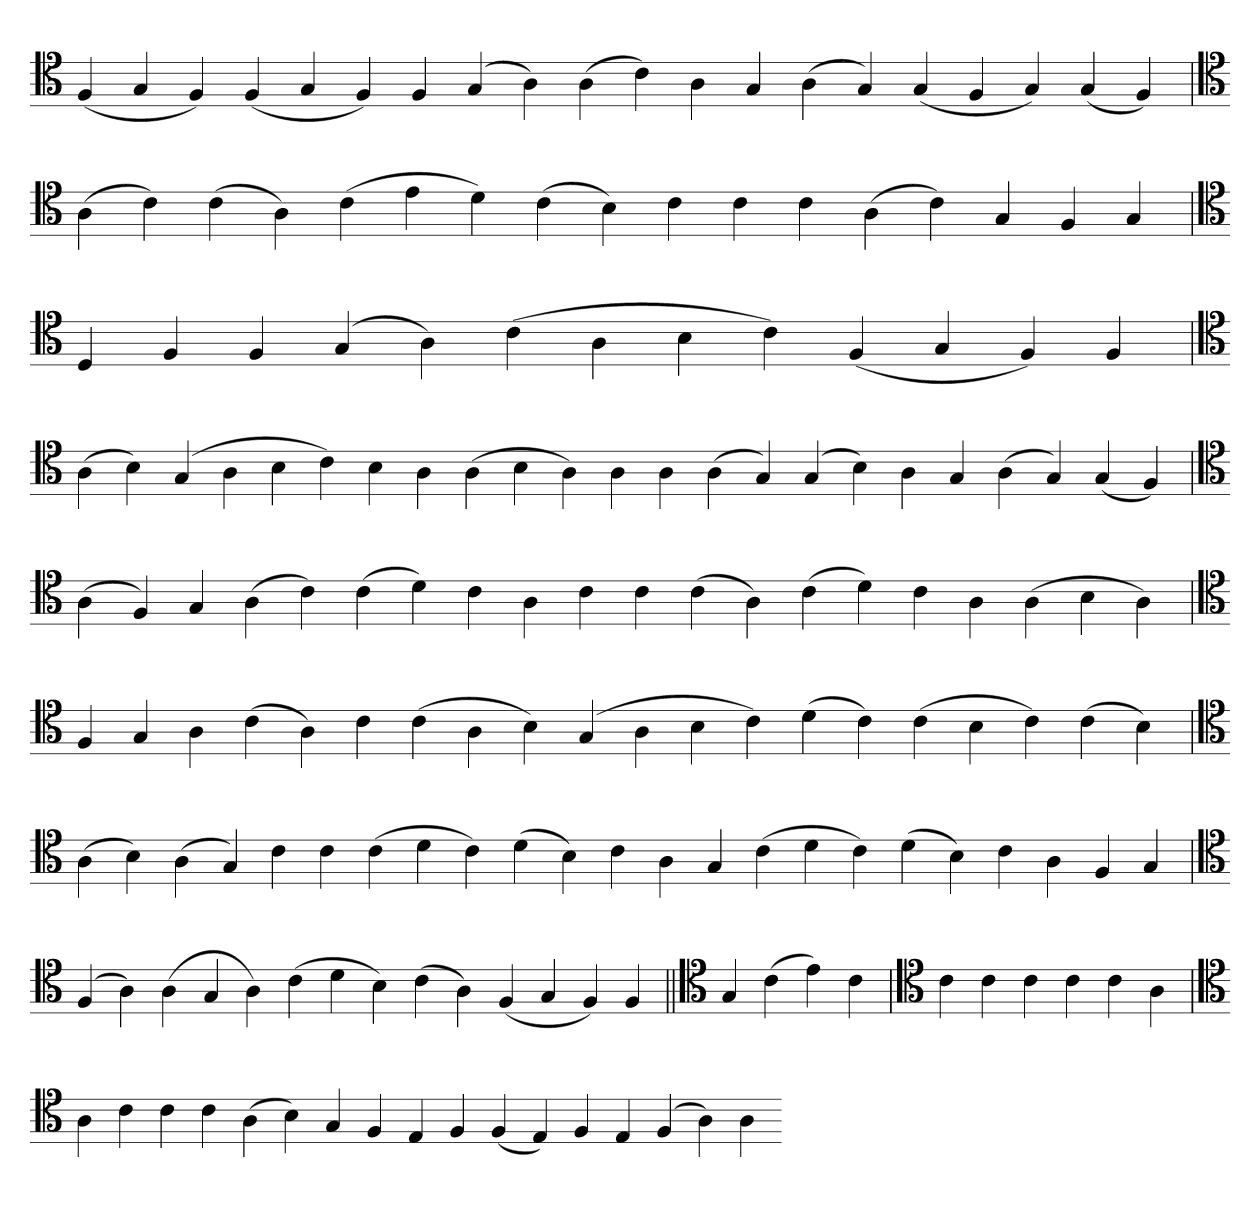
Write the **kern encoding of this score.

**kern
*part1
*staff1
*clefC4
=
(4F
4G
4F)
(4F
4G
4F)
4F
(4G
4A)
(4A
4c)
4A
4G
(4A
4G)
(4G
4F
4G)
(4G
4F)
='
*clefC4
(4A
4c)
(4c
4A)
(4c
4e
4d)
(4c
4B)
4c
4c
4c
(4A
4c)
4G
4F
4G
=`
*clefC4
4D
4F
4F
(4G
4A)
(4c
4A
4B
4c)
(4F
4G
4F)
4F
=
*clefC4
(4A
4B)
(4G
4A
4B
4c)
4B
4A
(4A
4B
4A)
4A
4A
(4A
4G)
(4G
4B)
4A
4G
(4A
4G)
(4G
4F)
=`
*clefC4
(4A
4F)
4G
(4A
4c)
(4c
4d)
4c
4A
4c
4c
(4c
4A)
(4c
4d)
4c
4A
(4A
4B
4A)
=
*clefC4
4F
4G
4A
(4c
4A)
4c
(4c
4A
4B)
(4G
4A
4B
4c)
(4d
4c)
(4c
4B
4c)
(4c
4B)
='
*clefC4
(4A
4B)
(4A
4G)
4c
4c
(4c
4d
4c)
(4d
4B)
4c
4A
4G
(4c
4d
4c)
(4d
4B)
4c
4A
4F
4G
=`
*clefC4
(4F
4A)
(4A
4G
4A)
(4c
4d
4B)
(4c
4A)
(4F
4G
4F)
4F
=||
*clefC4
4G
(4c
4e)
4c
=`
*clefC4
4c
4c
4c
4c
4c
4A
=`
*clefC4
4A
4c
4c
4c
(4A
4B)
4G
4F
4E
4F
(4F
4E)
4F
4E
(4F
4A)
4A
=-
*-
